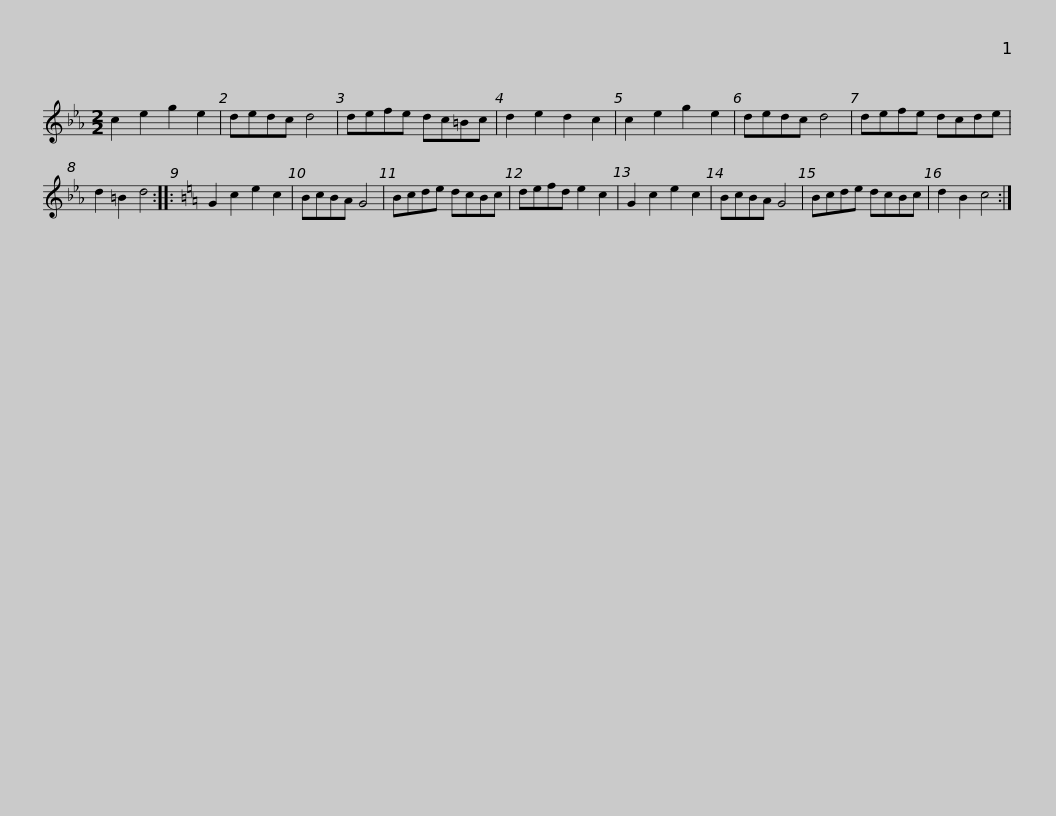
X:1
L:1/8
M:2/2
I:linebreak $
K:Cmin
V:1 treble
V:1
 c2 e2 g2 e2 | dedc d4 | defe dc=Bc | d2 e2 d2 c2 | c2 e2 g2 e2 | %5
 dedc d4 | defe dcde |$ d2 =B2 d4 ::[K:C] G2 c2 e2 c2 | BcBA G4 | %10
 Bcde dcBc | defd e2 c2 | G2 c2 e2 c2 | BcBA G4 |$ Bcde dcBc | %15
 d2 B2 c4 :| %16
